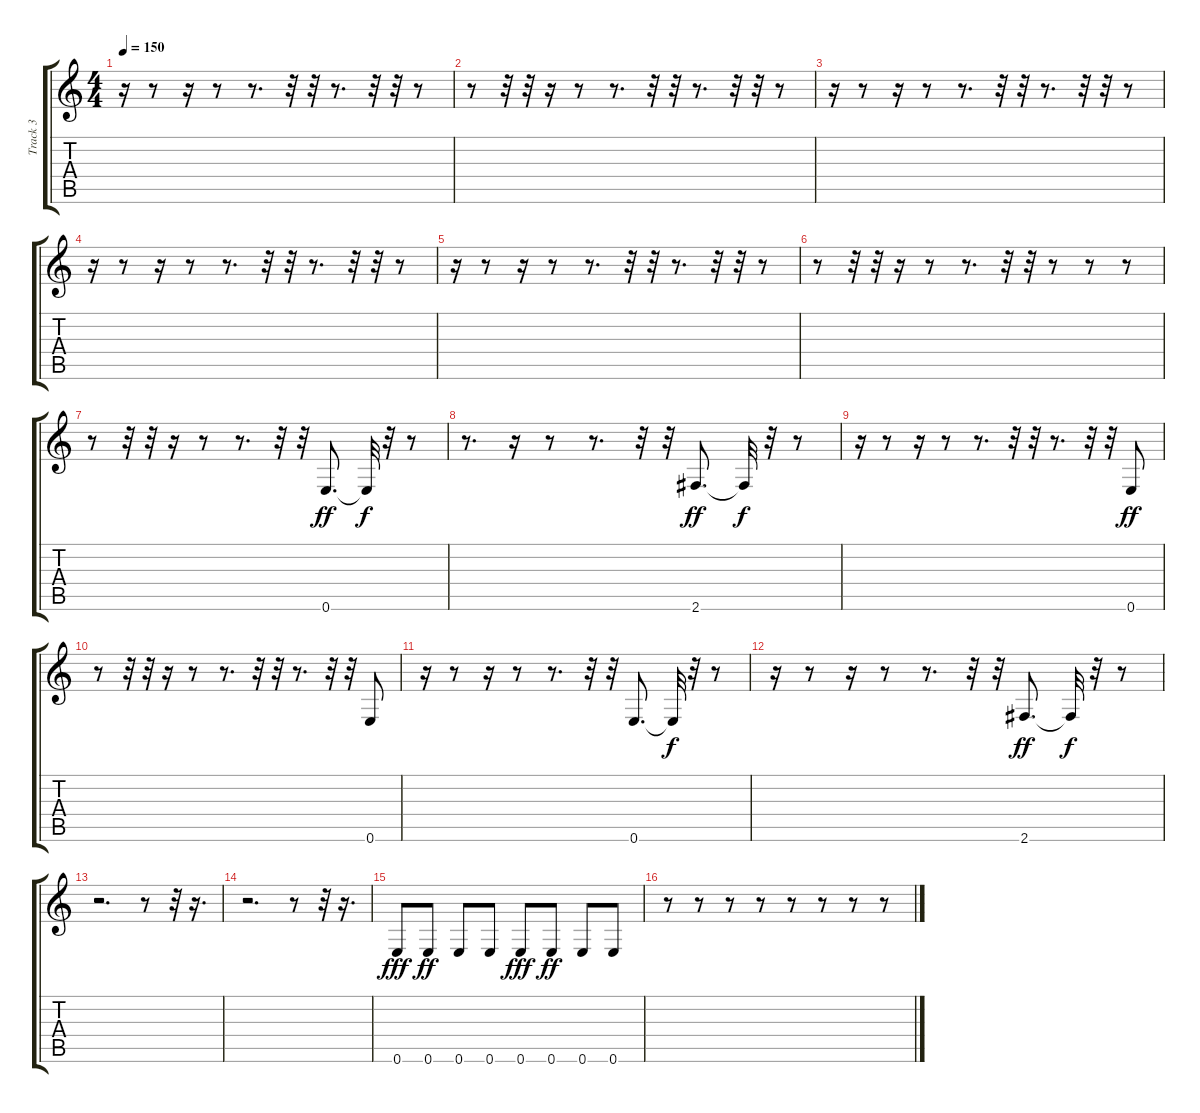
\track ("Track 3" "Track 3") {instrument electricbasspick}
\staff {score tabs}
\tuning (E4 B3 G3 D3 A2 E2) {hide}
\ts (4 4)
\tempo 150
\clef g2
\ks c
r.16{dy f} r.8 r.16 r.8 r.8{d} r.32 r.32 r.8{d} r.32 r.32 r.8 |
r.8 r.32 r.32 r.16 r.8 r.8{d} r.32 r.32 r.8{d} r.32 r.32 r.8 |
r.16 r.8 r.16 r.8 r.8{d} r.32 r.32 r.8{d} r.32 r.32 r.8 |
r.16 r.8 r.16 r.8 r.8{d} r.32 r.32 r.8{d} r.32 r.32 r.8 |
r.16 r.8 r.16 r.8 r.8{d} r.32 r.32 r.8{d} r.32 r.32 r.8 |
r.8 r.32 r.32 r.16 r.8 r.8{d} r.32 r.32 r.8 r.8 r.8 |
r.8 r.32 r.32 r.16 r.8 r.8{d} r.32 r.32 0.6.8{d dy ff} 0.6{t}.32{dy f} r.32 r.8 |
r.8{d} r.16 r.8 r.8{d} r.32 r.32 2.6.8{d dy ff} 2.6{t}.32{dy f} r.32 r.8 |
r.16 r.8 r.16 r.8 r.8{d} r.32 r.32 r.8{d} r.32 r.32 0.6.8{dy ff} |
r.8 r.32 r.32 r.16 r.8 r.8{d} r.32 r.32 r.8{d} r.32 r.32 0.6.8 |
r.16 r.8 r.16 r.8 r.8{d} r.32 r.32 0.6.8{d} 0.6{t}.32{dy f} r.32 r.8 |
r.16 r.8 r.16 r.8 r.8{d} r.32 r.32 2.6.8{d dy ff} 2.6{t}.32{dy f} r.32 r.8 |
r.2{d} r.8 r.32 r.16{d} |
r.2{d} r.8 r.32 r.16{d} |
0.6.8{dy fff} 0.6.8{dy ff} 0.6.8 0.6.8 0.6.8{dy fff} 0.6.8{dy ff} 0.6.8 0.6.8 |
r.8 r.8 r.8 r.8 r.8 r.8 r.8 r.8
